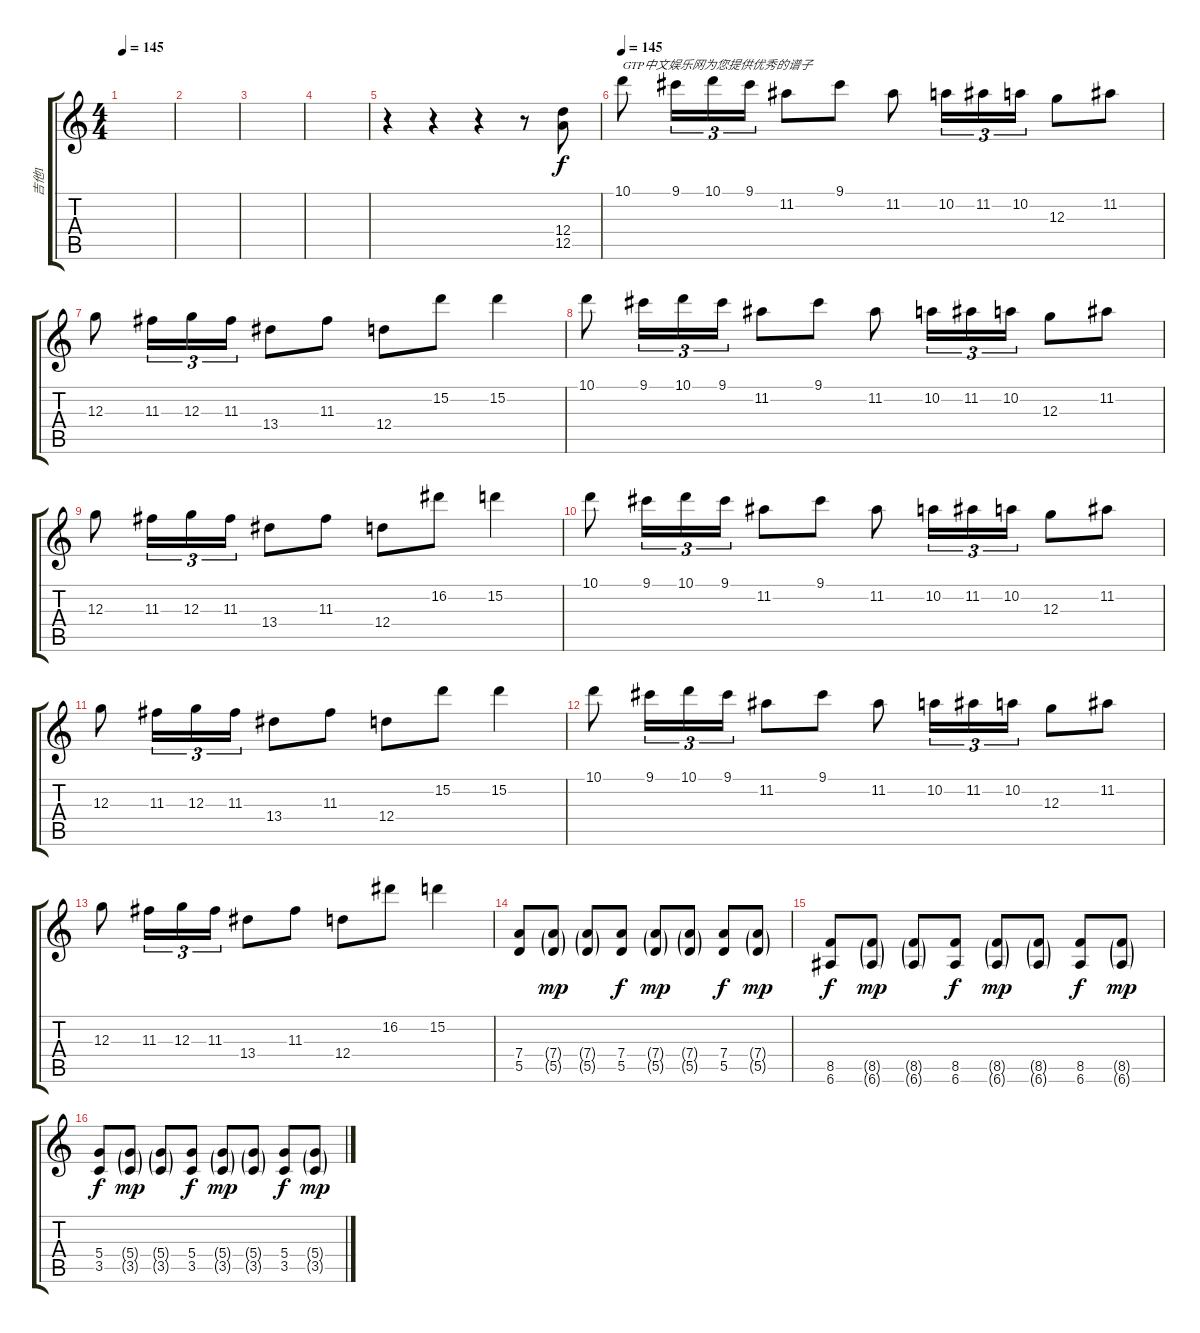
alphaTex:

\track ("吉他1" "吉他1") {instrument distortionguitar}
\staff {score tabs}
\tuning (E4 B3 G3 D3 A2 E2) {hide}
\ts (4 4)
\tempo 145
\tempo 72
\tempo 145
\clef g2
\ks c
|
|
|
|
r.4 r.4 r.4 r.8 (12.4 12.5).8 |
\tempo 145
10.1.8{txt "GTP中文娱乐网为您提供优秀的谱子"} 9.1.16{tu (3 2)} 10.1.16{tu (3 2)} 9.1.16{tu (3 2)} 11.2.8 9.1.8 11.2.8 10.2.16{tu (3 2)} 11.2.16{tu (3 2)} 10.2.16{tu (3 2)} 12.3.8 11.2.8 |
12.3.8 11.3.16{tu (3 2)} 12.3.16{tu (3 2)} 11.3.16{tu (3 2)} 13.4.8 11.3.8 12.4.8 15.2.8 15.2.4 |
10.1.8 9.1.16{tu (3 2)} 10.1.16{tu (3 2)} 9.1.16{tu (3 2)} 11.2.8 9.1.8 11.2.8 10.2.16{tu (3 2)} 11.2.16{tu (3 2)} 10.2.16{tu (3 2)} 12.3.8 11.2.8 |
12.3.8 11.3.16{tu (3 2)} 12.3.16{tu (3 2)} 11.3.16{tu (3 2)} 13.4.8 11.3.8 12.4.8 16.2.8 15.2.4 |
10.1.8 9.1.16{tu (3 2)} 10.1.16{tu (3 2)} 9.1.16{tu (3 2)} 11.2.8 9.1.8 11.2.8 10.2.16{tu (3 2)} 11.2.16{tu (3 2)} 10.2.16{tu (3 2)} 12.3.8 11.2.8 |
12.3.8 11.3.16{tu (3 2)} 12.3.16{tu (3 2)} 11.3.16{tu (3 2)} 13.4.8 11.3.8 12.4.8 15.2.8 15.2.4 |
10.1.8 9.1.16{tu (3 2)} 10.1.16{tu (3 2)} 9.1.16{tu (3 2)} 11.2.8 9.1.8 11.2.8 10.2.16{tu (3 2)} 11.2.16{tu (3 2)} 10.2.16{tu (3 2)} 12.3.8 11.2.8 |
12.3.8 11.3.16{tu (3 2)} 12.3.16{tu (3 2)} 11.3.16{tu (3 2)} 13.4.8 11.3.8 12.4.8 16.2.8 15.2.4 |
(7.4 5.5).8 (7.4{g} 5.5{g}).8{dy mp} (7.4{g} 5.5{g}).8 (7.4 5.5).8{dy f} (7.4{g} 5.5{g}).8{dy mp} (7.4{g} 5.5{g}).8 (7.4 5.5).8{dy f} (7.4{g} 5.5{g}).8{dy mp} |
(8.5 6.6).8{dy f} (8.5{g} 6.6{g}).8{dy mp} (8.5{g} 6.6{g}).8 (8.5 6.6).8{dy f} (8.5{g} 6.6{g}).8{dy mp} (8.5{g} 6.6{g}).8 (8.5 6.6).8{dy f} (8.5{g} 6.6{g}).8{dy mp} |
(5.4 3.5).8{dy f} (5.4{g} 3.5{g}).8{dy mp} (5.4{g} 3.5{g}).8 (5.4 3.5).8{dy f} (5.4{g} 3.5{g}).8{dy mp} (5.4{g} 3.5{g}).8 (5.4 3.5).8{dy f} (5.4{g} 3.5{g}).8{dy mp}
